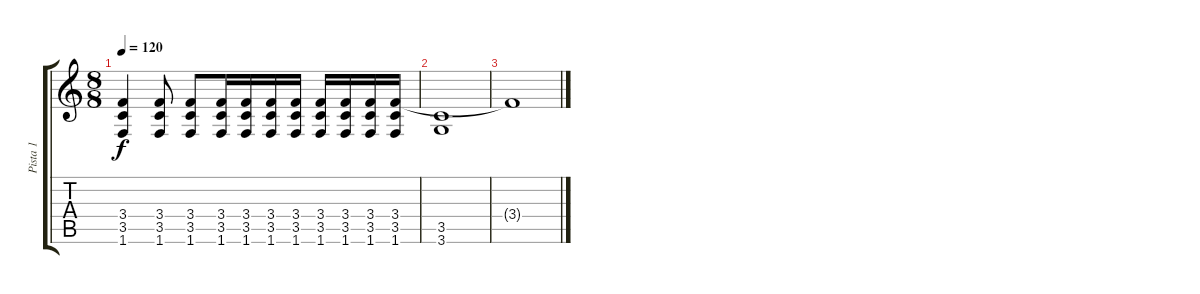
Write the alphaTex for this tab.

\track ("Pista 1" "Pista 1") {instrument distortionguitar}
\staff {score tabs}
\tuning (E4 B3 G3 D3 A2 E2) {hide}
\ts (8 8)
\tempo 120
\clef g2
\ks c
(3.4 3.5 1.6).4{dy f} (3.4 3.5 1.6).8 (3.4 3.5 1.6).8 (3.4 3.5 1.6).16 (3.4 3.5 1.6).16 (3.4 3.5 1.6).16 (3.4 3.5 1.6).16 (3.4 3.5 1.6).16 (3.4 3.5 1.6).16 (3.4 3.5 1.6).16 (3.4 3.5 1.6).16 |
(3.5 3.6).1 |
3.4{t}.1
